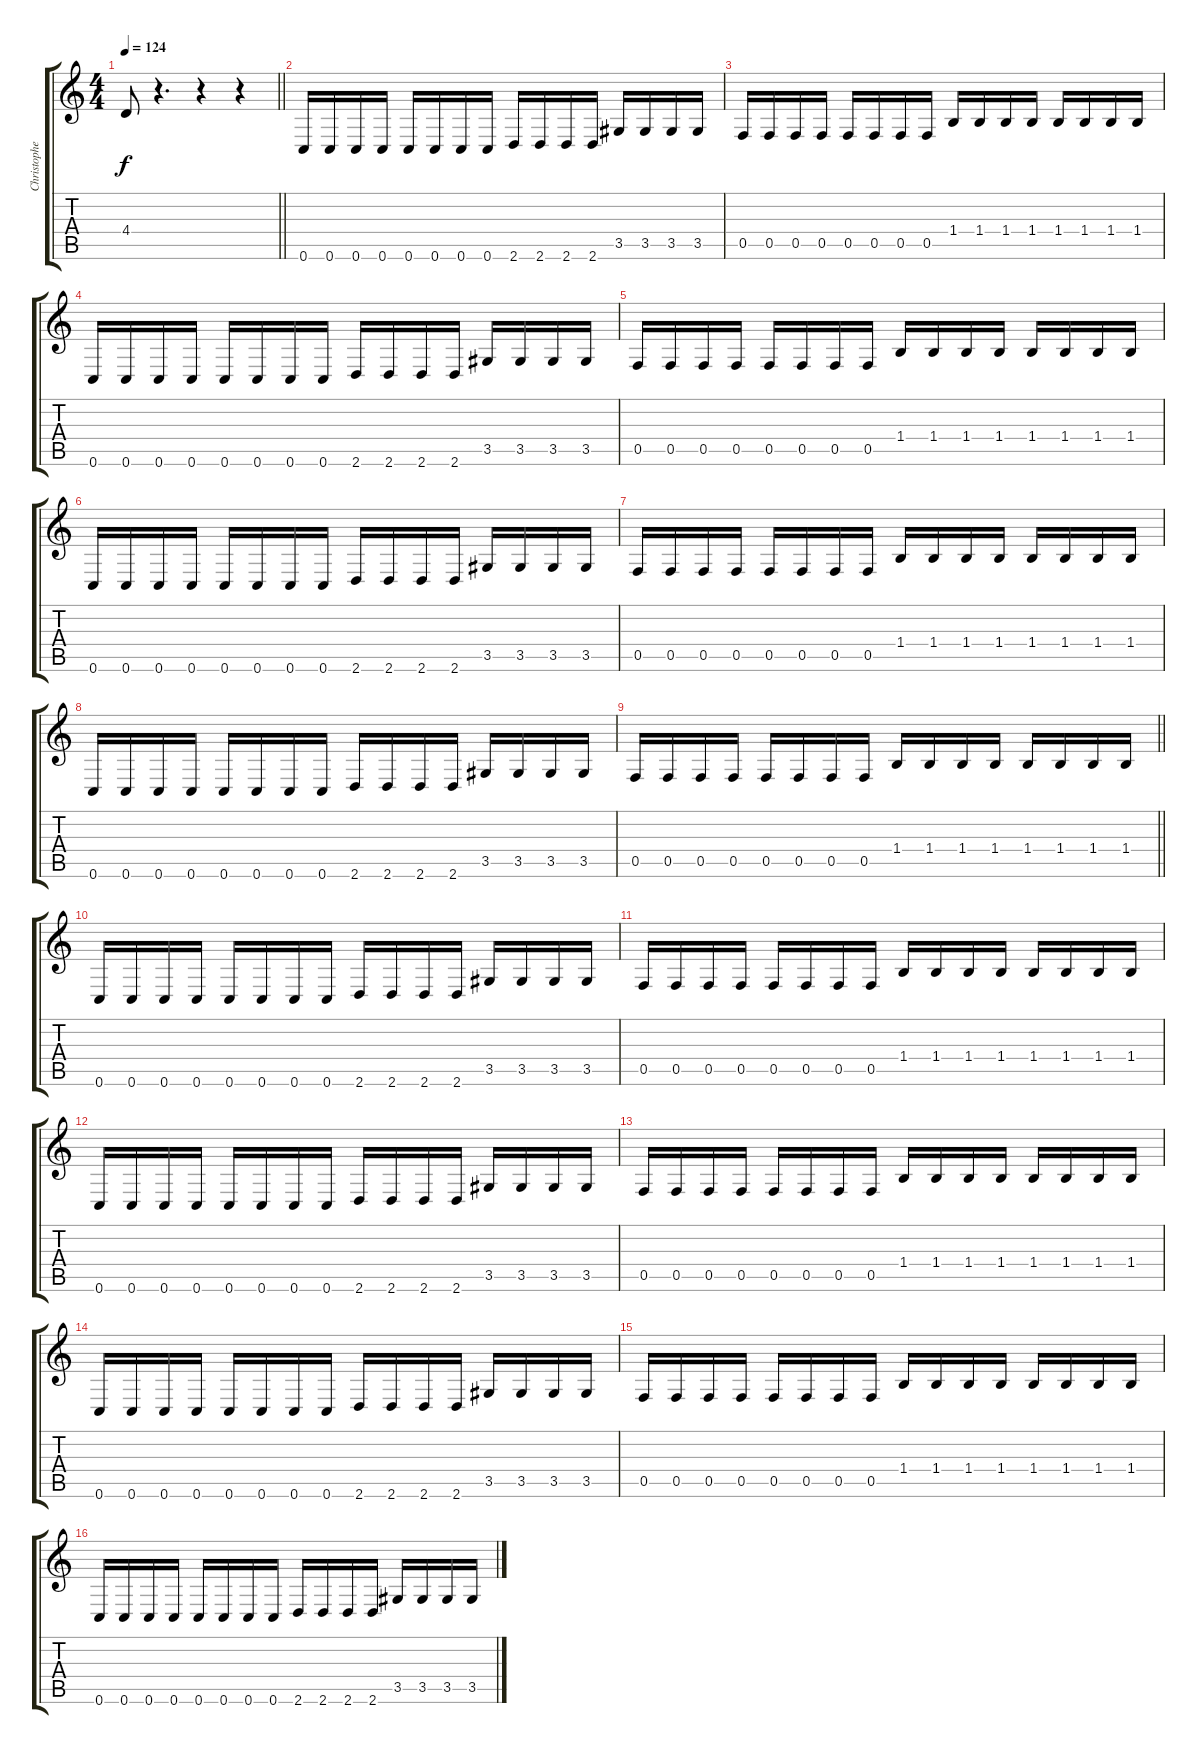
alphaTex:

\track ("Christopher amott" "Christophe") {instrument overdrivenguitar}
\staff {score tabs}
\tuning (C4 G3 Eb3 Bb2 F2 C2) {hide}
\ts (4 4)
\tempo 124
\clef g2
\barLineRight lightlight
\ks c
4.4.8{dy f} r.4{d} r.4 r.4 |
\section ("" "")
0.6.16{volume 16 instrument overdrivenguitar} 0.6.16 0.6.16 0.6.16 0.6.16 0.6.16 0.6.16 0.6.16 2.6.16 2.6.16 2.6.16 2.6.16 3.5.16 3.5.16 3.5.16 3.5.16 |
0.5.16 0.5.16 0.5.16 0.5.16 0.5.16 0.5.16 0.5.16 0.5.16 1.4.16 1.4.16 1.4.16 1.4.16 1.4.16 1.4.16 1.4.16 1.4.16 |
0.6.16 0.6.16 0.6.16 0.6.16 0.6.16 0.6.16 0.6.16 0.6.16 2.6.16 2.6.16 2.6.16 2.6.16 3.5.16 3.5.16 3.5.16 3.5.16 |
0.5.16 0.5.16 0.5.16 0.5.16 0.5.16 0.5.16 0.5.16 0.5.16 1.4.16 1.4.16 1.4.16 1.4.16 1.4.16 1.4.16 1.4.16 1.4.16 |
0.6.16 0.6.16 0.6.16 0.6.16 0.6.16 0.6.16 0.6.16 0.6.16 2.6.16 2.6.16 2.6.16 2.6.16 3.5.16 3.5.16 3.5.16 3.5.16 |
0.5.16 0.5.16 0.5.16 0.5.16 0.5.16 0.5.16 0.5.16 0.5.16 1.4.16 1.4.16 1.4.16 1.4.16 1.4.16 1.4.16 1.4.16 1.4.16 |
0.6.16 0.6.16 0.6.16 0.6.16 0.6.16 0.6.16 0.6.16 0.6.16 2.6.16 2.6.16 2.6.16 2.6.16 3.5.16 3.5.16 3.5.16 3.5.16 |
\barLineRight lightlight
0.5.16 0.5.16 0.5.16 0.5.16 0.5.16 0.5.16 0.5.16 0.5.16 1.4.16 1.4.16 1.4.16 1.4.16 1.4.16 1.4.16 1.4.16 1.4.16 |
\section ("" "")
0.6.16 0.6.16 0.6.16 0.6.16 0.6.16 0.6.16 0.6.16 0.6.16 2.6.16 2.6.16 2.6.16 2.6.16 3.5.16 3.5.16 3.5.16 3.5.16 |
0.5.16 0.5.16 0.5.16 0.5.16 0.5.16 0.5.16 0.5.16 0.5.16 1.4.16 1.4.16 1.4.16 1.4.16 1.4.16 1.4.16 1.4.16 1.4.16 |
0.6.16 0.6.16 0.6.16 0.6.16 0.6.16 0.6.16 0.6.16 0.6.16 2.6.16 2.6.16 2.6.16 2.6.16 3.5.16 3.5.16 3.5.16 3.5.16 |
0.5.16 0.5.16 0.5.16 0.5.16 0.5.16 0.5.16 0.5.16 0.5.16 1.4.16 1.4.16 1.4.16 1.4.16 1.4.16 1.4.16 1.4.16 1.4.16 |
0.6.16 0.6.16 0.6.16 0.6.16 0.6.16 0.6.16 0.6.16 0.6.16 2.6.16 2.6.16 2.6.16 2.6.16 3.5.16 3.5.16 3.5.16 3.5.16 |
0.5.16 0.5.16 0.5.16 0.5.16 0.5.16 0.5.16 0.5.16 0.5.16 1.4.16 1.4.16 1.4.16 1.4.16 1.4.16 1.4.16 1.4.16 1.4.16 |
0.6.16 0.6.16 0.6.16 0.6.16 0.6.16 0.6.16 0.6.16 0.6.16 2.6.16 2.6.16 2.6.16 2.6.16 3.5.16 3.5.16 3.5.16 3.5.16
